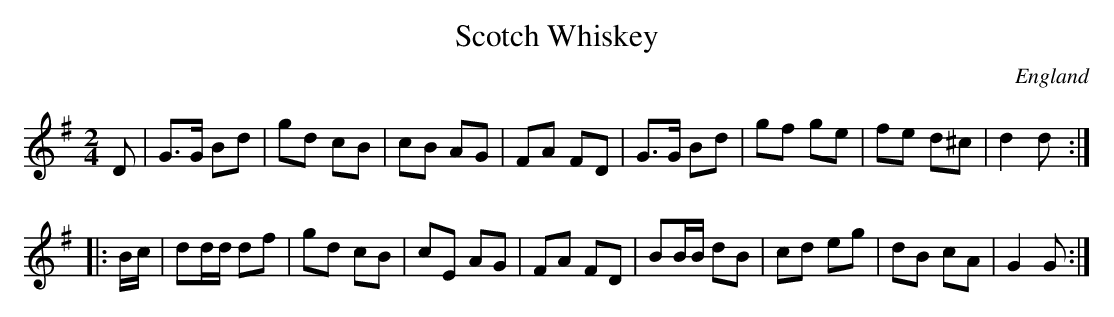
X:1
T:Scotch Whiskey
O:England
M:2/4
L:1/8
K:G
D|\
G>G Bd | gd cB | cB AG | FA FD |\
G>G Bd | gf ge | fe d^c | d2 d :|*
|:B/2c/2|\
dd/2d/2 df | gd cB | cE AG | FA FD |\
BB/2B/2 dB | cd eg | dB cA | G2 G :|**
